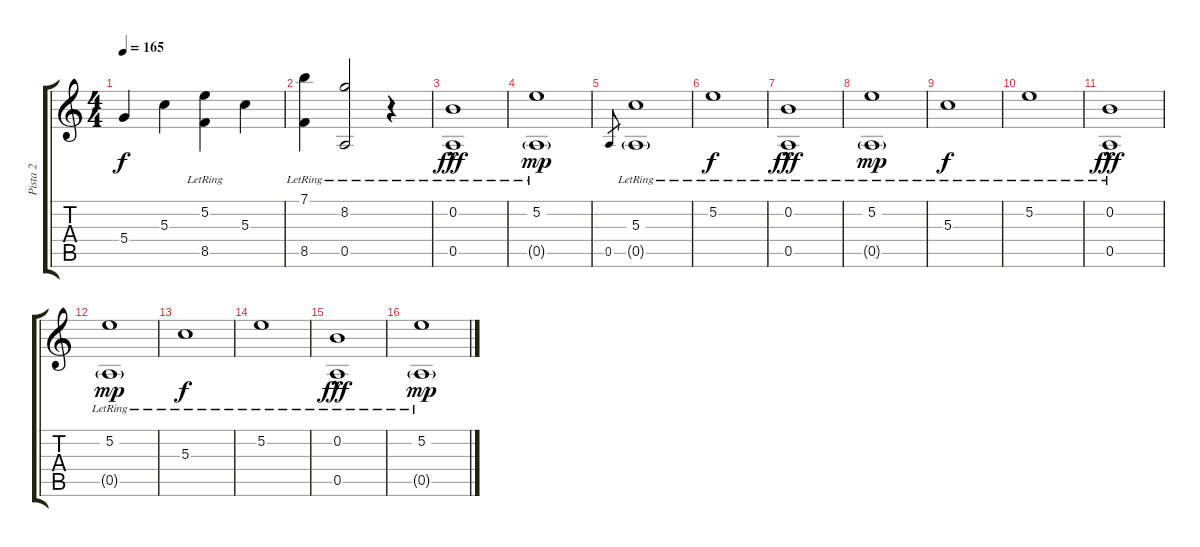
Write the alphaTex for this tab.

\track ("Pista 2" "Pista 2") {instrument acousticguitarnylon}
\staff {score tabs}
\tuning (E4 B3 G3 D3 A2 D2) {hide}
\ts (4 4)
\tempo 165
\clef g2
\ks c
5.4.4{dy f} 5.3.4 (5.2{lr} 8.5{lr}).4 5.3.4 |
(7.1{lr} 8.5{lr}).4 (8.2{lr} 0.5{lr}).2 r.4 |
(0.2{lr} 0.5{hac lr}).1{dy fff} |
(5.2{lr} 0.5{g}).1{dy mp} |
0.5.8{gr} (5.3{lr} 0.5{g}).1 |
5.2{lr}.1{dy f} |
(0.2{lr} 0.5{hac lr}).1{dy fff} |
(5.2{lr} 0.5{g}).1{dy mp} |
5.3{lr}.1{dy f} |
5.2{lr}.1 |
(0.2{lr} 0.5{hac lr}).1{dy fff} |
(5.2{lr} 0.5{g}).1{dy mp} |
5.3{lr}.1{dy f} |
5.2{lr}.1 |
(0.2{lr} 0.5{hac lr}).1{dy fff} |
(5.2{lr} 0.5{g}).1{dy mp}
